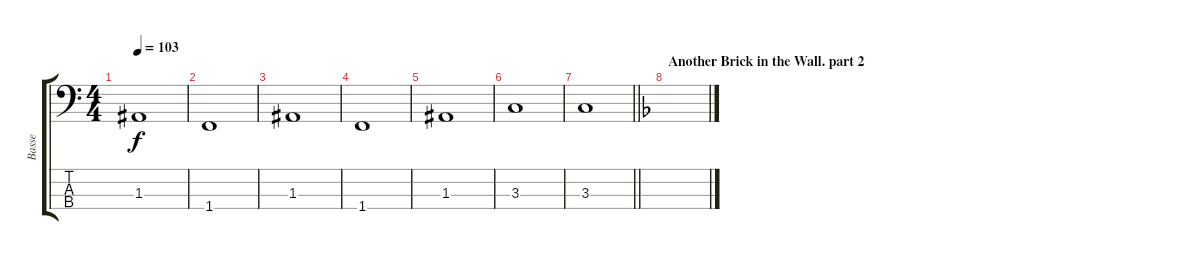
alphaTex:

\track ("Basse" "Basse") {instrument electricbassfinger}
\staff {score tabs}
\tuning (G2 D2 A1 E1) {hide}
\ts (4 4)
\tempo 103
\clef f4
\ks c
1.3.1{dy f} |
1.4.1 |
1.3.1 |
1.4.1 |
1.3.1 |
3.3.1 |
\barLineRight lightlight
3.3.1 |
\section ("" "Another Brick in the Wall. part 2")
\ks dminor
